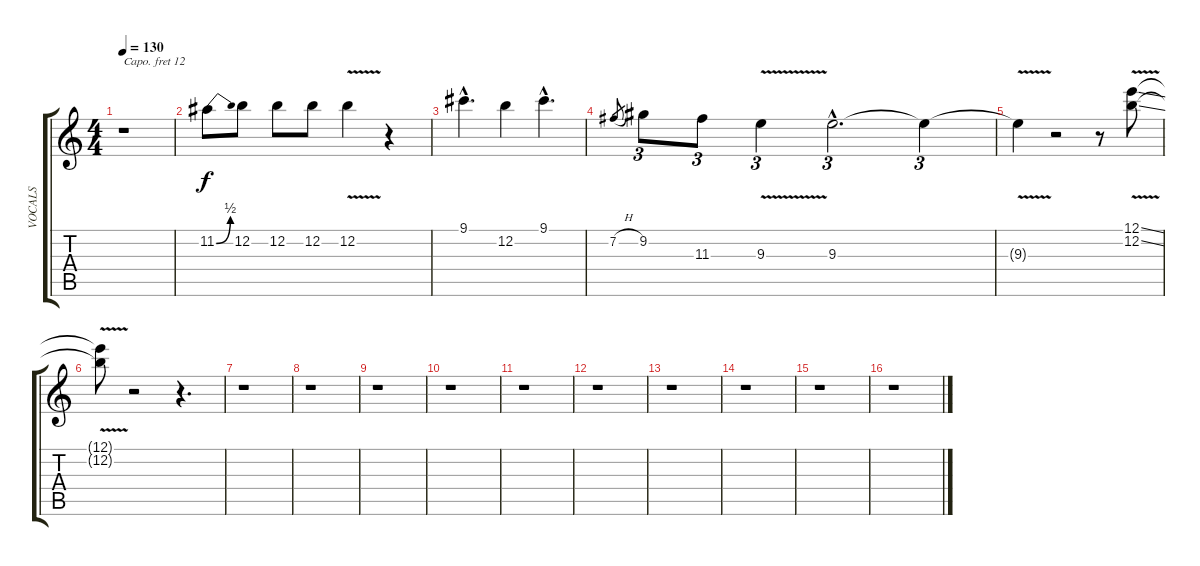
\track ("VOCALS" "VOCALS") {instrument lead2sawtooth}
\staff {score tabs}
\capo 12
\tuning (E4 B3 G3 D3 A2 E2) {hide}
\ts (4 4)
\tempo 130
\clef g2
\ks c
r.1{dy f} |
11.2{be (bend 0 0 60 2)}.8 12.2.8 12.2.8 12.2.8 12.2{v}.4 r.4 |
9.1{hac}.4{d} 12.2.4 9.1{hac}.4{d} |
7.2{h}.8{gr} 9.2.8{tu (3 2)} 11.3.8{tu (3 2)} 9.3{v}.4{tu (3 2)} 9.3{hac}.2{d tu (3 2)} 9.3{t}.4{tu (3 2)} |
9.3{v t}.4 r.2 r.8 (12.1{v ss} 12.2{v ss}).8 |
(12.1{v t} 12.2{v t}).8 r.2 r.4{d} |
r.1 |
r.1 |
r.1 |
r.1 |
r.1 |
r.1 |
r.1 |
r.1 |
r.1 |
r.1
